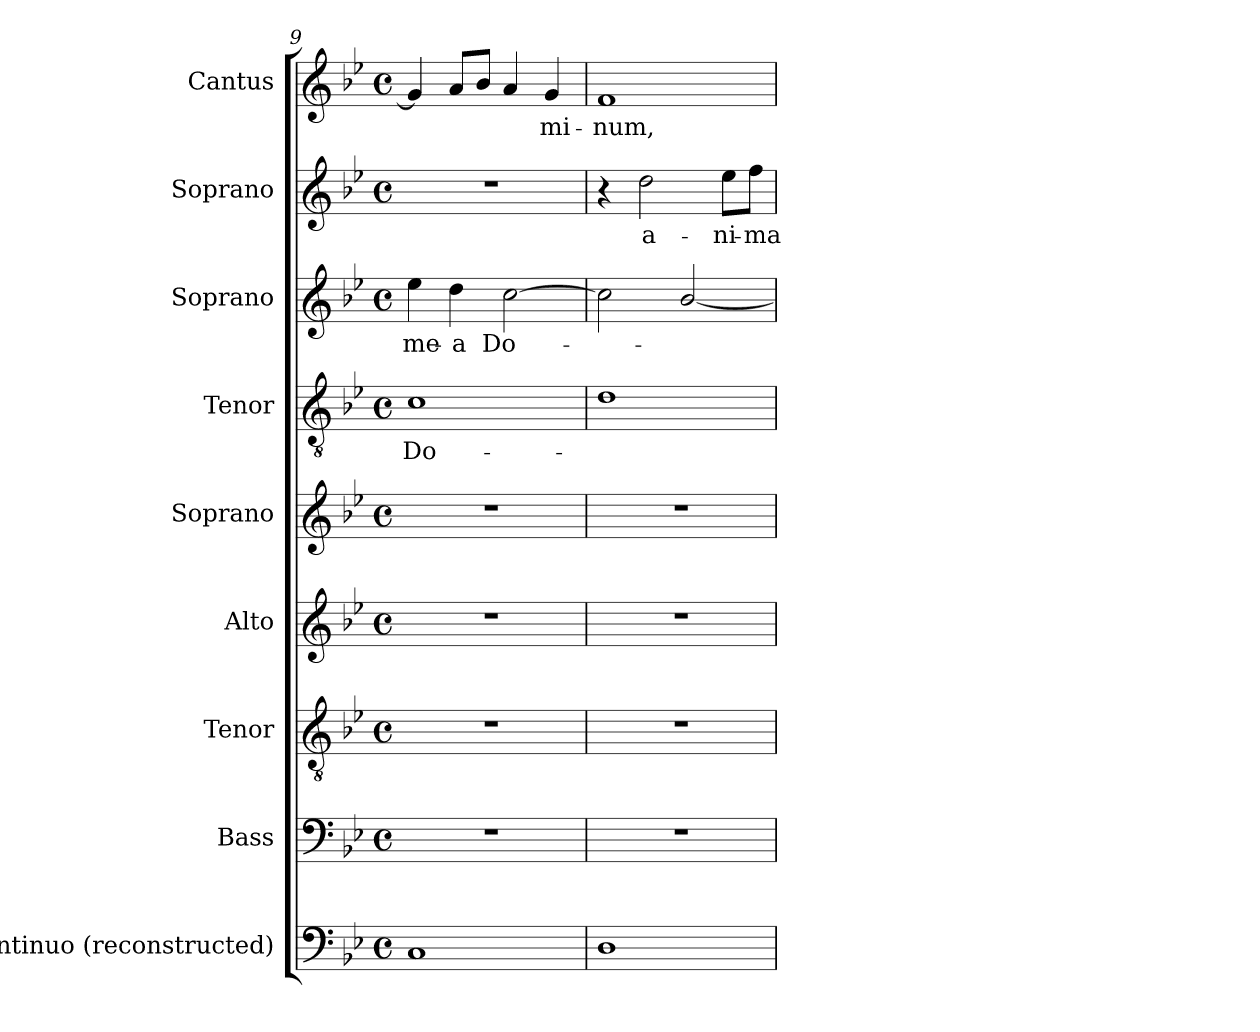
**kern	**kern	**kern	**kern	**kern	**kern	**text	**kern	**text	**kern	**text	**kern	**text
*part9	*part8	*part7	*part6	*part5	*part4	*part4	*part3	*part3	*part2	*part2	*part1	*part1
*staff9	*staff8	*staff7	*staff6	*staff5	*staff4	*staff4	*staff3	*staff3	*staff2	*staff2	*staff1	*staff1
*I"Continuo (reconstructed)	*I"Bass	*I"Tenor	*I"Alto	*I"Soprano	*I"Tenor	*	*I"Soprano	*	*I"Soprano	*	*I"Cantus	*
*I'Cont.	*I'B.	*I'T.	*I'A.	*I'S.	*I'T.	*	*I'S.	*	*I'S.	*	*I'S.	*
*clefF4	*clefF4	*clefGv2	*clefG2	*clefG2	*clefGv2	*	*clefG2	*	*clefG2	*	*clefG2	*
*	*	*ITrd7c12	*	*	*ITrd7c12	*	*	*	*	*	*	*
*k[b-e-]	*k[b-e-]	*k[b-e-]	*k[b-e-]	*k[b-e-]	*k[b-e-]	*	*k[b-e-]	*	*k[b-e-]	*	*k[b-e-]	*
*g:	*g:	*g:	*g:	*g:	*g:	*	*g:	*	*g:	*	*g:	*
*M4/4	*M4/4	*M4/4	*M4/4	*M4/4	*M4/4	*	*M4/4	*	*M4/4	*	*M4/4	*
*met(c)	*met(c)	*met(c)	*met(c)	*met(c)	*met(c)	*	*met(c)	*	*met(c)	*	*met(c)	*
=9	=9	=9	=9	=9	=9	=9	=9	=9	=9	=9	=9	=9
!	!	!	!	!	!	!LO:LY:b:color=#000000	!	!	!	!	!	!
!	!	!	!	!	!	!	!	!LO:LY:b:color=#000000	!	!	!	!
1Ci	1r	1r	1r	1r	1Ci	Do-	4ee-i\	me-	1r	.	4gi/]	.
!	!	!	!	!	!	!	!	!LO:LY:b:color=#000000	!	!	!	!
.	.	.	.	.	.	.	4ddi\	-a	.	.	8ai/L	.
.	.	.	.	.	.	.	.	.	.	.	8b-i/J	.
!	!	!	!	!	!	!	!	!LO:LY:b:color=#000000	!	!	!	!
.	.	.	.	.	.	.	[2cci\	Do-	.	.	4ai/	.
!	!	!	!	!	!	!	!	!	!	!	!	!LO:LY:b:color=#000000
.	.	.	.	.	.	.	.	.	.	.	4gi/	-mi-
=10	=10	=10	=10	=10	=10	=10	=10	=10	=10	=10	=10	=10
!	!	!	!	!	!	!	!	!	!	!	!	!LO:LY:b:color=#000000
1Di	1r	1r	1r	1r	1Di	.	2cci\]	.	4r	.	1fi	-num,
!	!	!	!	!	!	!	!	!	!	!LO:LY:b:color=#000000	!	!
.	.	.	.	.	.	.	.	.	2ddi\	a-	.	.
.	.	.	.	.	.	.	[2b-i/	.	.	.	.	.
!	!	!	!	!	!	!	!	!	!	!LO:LY:b:color=#000000	!	!
.	.	.	.	.	.	.	.	.	8ee-i\L	-ni-	.	.
!	!	!	!	!	!	!	!	!	!	!LO:LY:b:color=#000000	!	!
.	.	.	.	.	.	.	.	.	8ffi\J	-ma	.	.
=	=	=	=	=	=	=	=	=	=	=	=	=
*-	*-	*-	*-	*-	*-	*-	*-	*-	*-	*-	*-	*-
